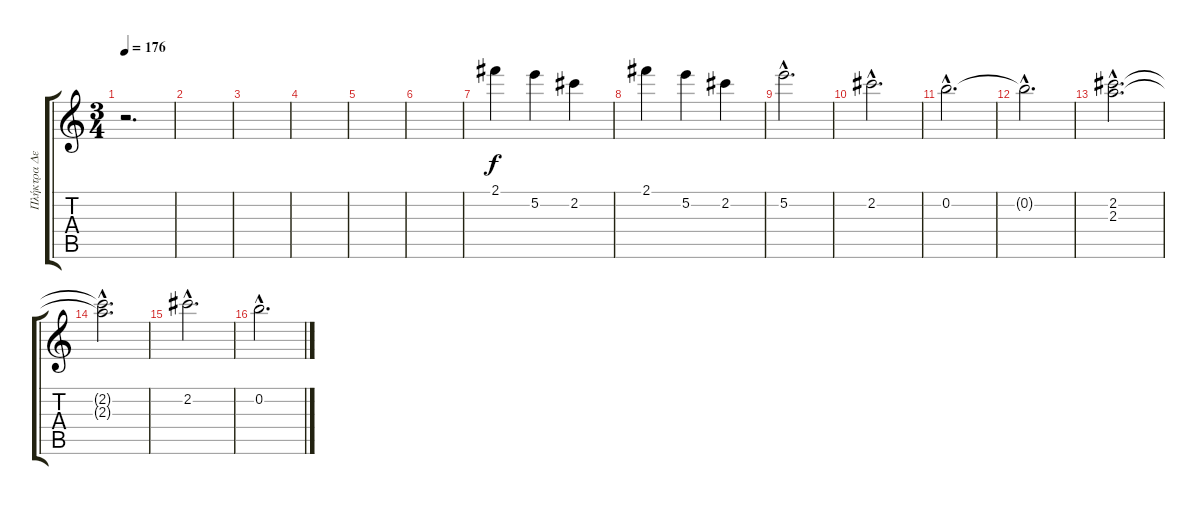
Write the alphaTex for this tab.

\track ("Πλήκτρα Δεξί" "Πλήκτρα Δε") {instrument electricgrandpiano}
\staff {score tabs}
\tuning (E6 B5 G5 D5 A4 E4) {hide}
\ts (3 4)
\tempo 176
\clef g2
\ks c
r.2{d dy mp} |
|
|
|
|
|
2.1.4{dy f} 5.2.4 2.2.4 |
2.1.4 5.2.4 2.2.4 |
5.2{hac}.2{d} |
2.2{hac}.2{d} |
0.2{hac}.2{d} |
0.2{hac t}.2{d} |
(2.2{hac} 2.3{hac}).2{d} |
(2.2{hac t} 2.3{hac t}).2{d} |
2.2{hac}.2{d} |
0.2{hac}.2{d}
